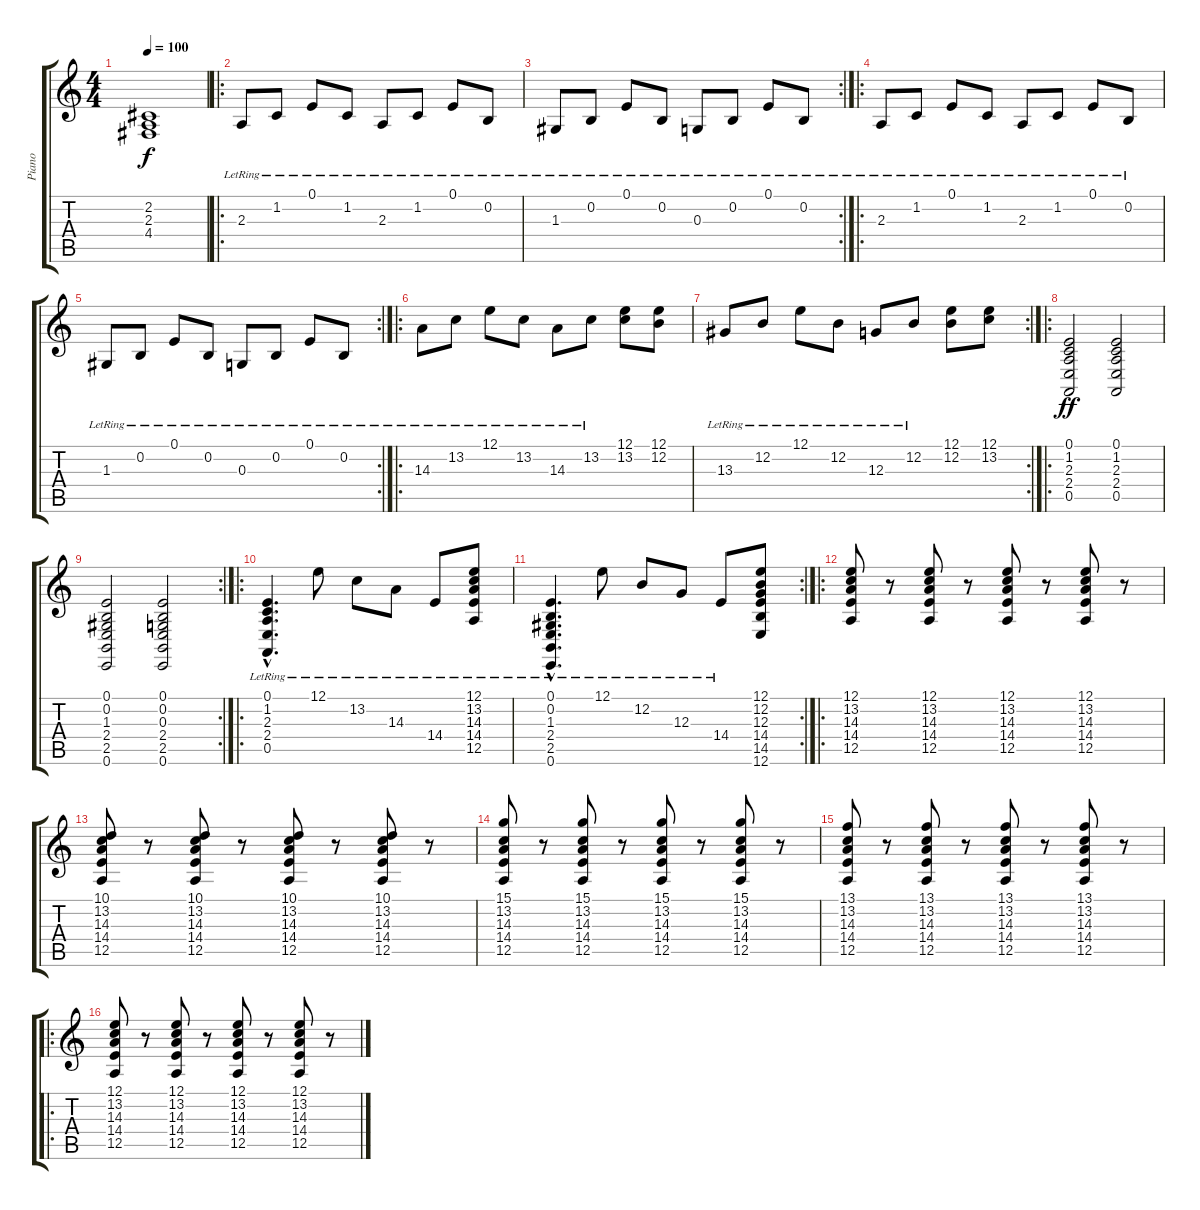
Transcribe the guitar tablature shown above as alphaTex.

\track ("Piano" "Piano") {instrument acousticgrandpiano}
\staff {score tabs}
\tuning (E4 B3 G3 D3 A2 E2) {hide}
\ts (4 4)
\tempo 100
\clef g2
\ks c
(2.2{t} 2.3{t} 4.4{t}).1{dy f} |
\ro
2.3{lr}.8 1.2{lr}.8 0.1{lr}.8 1.2{lr}.8 2.3{lr}.8 1.2{lr}.8 0.1{lr}.8 0.2{lr}.8 |
\rc 2
1.3{lr}.8 0.2{lr}.8 0.1{lr}.8 0.2{lr}.8 0.3{lr}.8 0.2{lr}.8 0.1{lr}.8 0.2{lr}.8 |
\ro
2.3{lr}.8 1.2{lr}.8 0.1{lr}.8 1.2{lr}.8 2.3{lr}.8 1.2{lr}.8 0.1{lr}.8 0.2{lr}.8 |
\rc 2
1.3{lr}.8 0.2{lr}.8 0.1{lr}.8 0.2{lr}.8 0.3{lr}.8 0.2{lr}.8 0.1{lr}.8 0.2{lr}.8 |
\ro
14.3{lr}.8 13.2{lr}.8 12.1{lr}.8 13.2{lr}.8 14.3{lr}.8 13.2{lr}.8 (12.1 13.2).8 (12.1 12.2).8 |
\rc 2
13.3{lr}.8 12.2{lr}.8 12.1{lr}.8 12.2{lr}.8 12.3{lr}.8 12.2{lr}.8 (12.1 12.2).8 (12.1 13.2).8 |
\ro
(0.1 1.2 2.3 2.4 0.5).2{dy ff} (0.1 1.2 2.3 2.4 0.5).2 |
\rc 2
(0.1 0.2 1.3 2.4 2.5 0.6).2 (0.1 0.2 0.3 2.4 2.5 0.6).2 |
\ro
(0.1{hac lr} 1.2{hac lr} 2.3{hac} 2.4{hac lr} 0.5{hac lr}).4{d} 12.1{lr}.8 13.2{lr}.8 14.3{lr}.8 14.4{lr}.8 (12.1 13.2 14.3 14.4 12.5{lr}).8 |
\rc 2
(0.1{hac lr} 0.2{hac lr} 1.3{hac lr} 2.4{hac lr} 2.5{hac lr} 0.6{hac lr}).4{d} 12.1{lr}.8 12.2{lr}.8 12.3{lr}.8 14.4{lr}.8 (12.1 12.2 12.3 14.4 14.5 12.6).8 |
\ro
(12.1 13.2 14.3 14.4 12.5).8 r.8 (12.1 13.2 14.3 14.4 12.5).8 r.8 (12.1 13.2 14.3 14.4 12.5).8 r.8 (12.1 13.2 14.3 14.4 12.5).8 r.8 |
(10.1 13.2 14.3 14.4 12.5).8 r.8 (10.1 13.2 14.3 14.4 12.5).8 r.8 (10.1 13.2 14.3 14.4 12.5).8 r.8 (10.1 13.2 14.3 14.4 12.5).8 r.8 |
(15.1 13.2 14.3 14.4 12.5).8 r.8 (15.1 13.2 14.3 14.4 12.5).8 r.8 (15.1 13.2 14.3 14.4 12.5).8 r.8 (15.1 13.2 14.3 14.4 12.5).8 r.8 |
(13.1 13.2 14.3 14.4 12.5).8 r.8 (13.1 13.2 14.3 14.4 12.5).8 r.8 (13.1 13.2 14.3 14.4 12.5).8 r.8 (13.1 13.2 14.3 14.4 12.5).8 r.8 |
\ro
(12.1 13.2 14.3 14.4 12.5).8 r.8 (12.1 13.2 14.3 14.4 12.5).8 r.8 (12.1 13.2 14.3 14.4 12.5).8 r.8 (12.1 13.2 14.3 14.4 12.5).8 r.8
